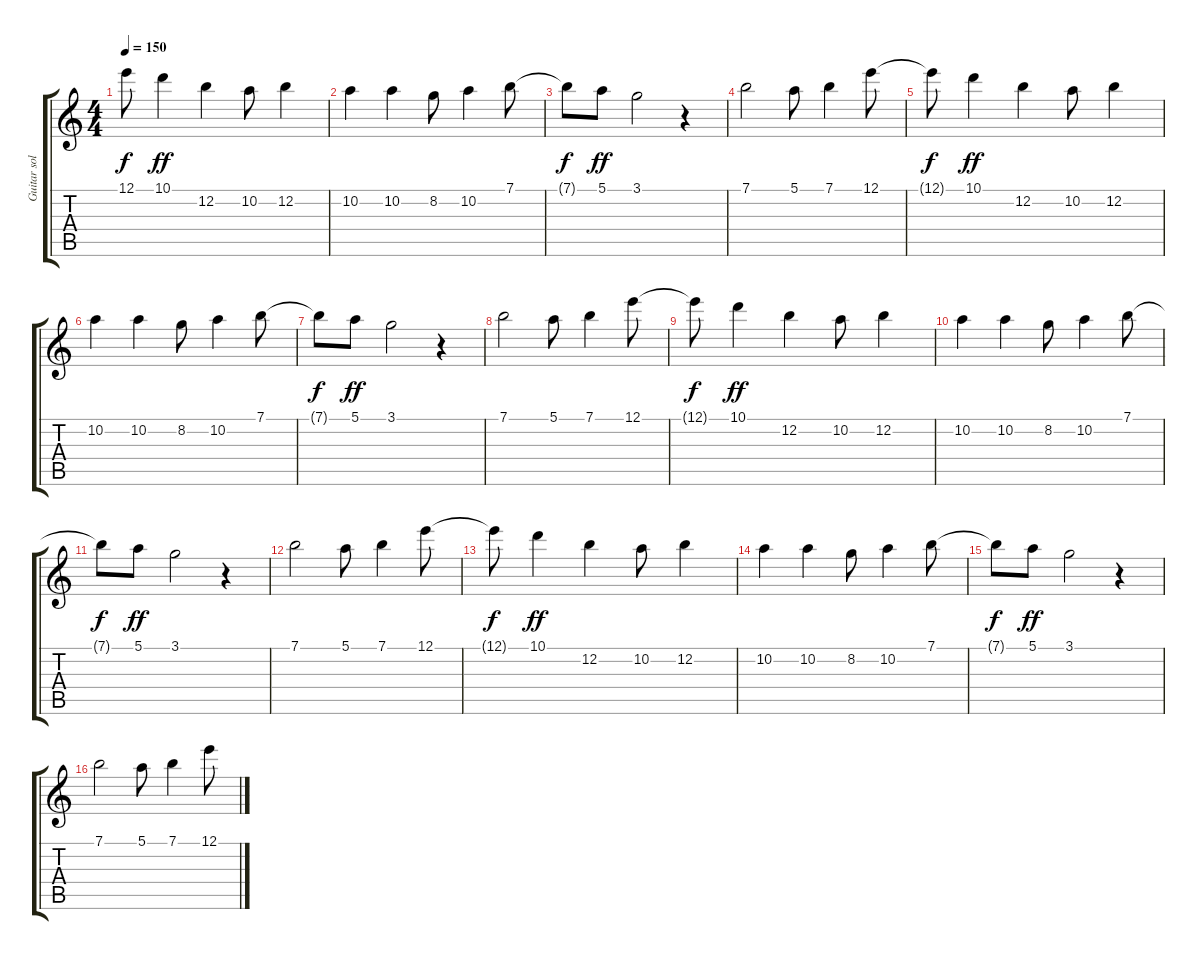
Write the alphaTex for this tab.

\track ("Guitar solo" "Guitar sol") {instrument distortionguitar}
\staff {score tabs}
\tuning (E4 B3 G3 D3 A2 E2) {hide}
\ts (4 4)
\tempo 150
\clef g2
\ks c
12.1{t}.8{dy f} 10.1.4{dy ff} 12.2.4 10.2.8 12.2.4 |
10.2.4 10.2.4 8.2.8 10.2.4 7.1.8 |
7.1{t}.8{dy f} 5.1.8{dy ff} 3.1.2 r.4 |
7.1.2 5.1.8 7.1.4 12.1.8 |
12.1{t}.8{dy f} 10.1.4{dy ff} 12.2.4 10.2.8 12.2.4 |
10.2.4 10.2.4 8.2.8 10.2.4 7.1.8 |
7.1{t}.8{dy f} 5.1.8{dy ff} 3.1.2 r.4 |
7.1.2 5.1.8 7.1.4 12.1.8 |
12.1{t}.8{dy f} 10.1.4{dy ff} 12.2.4 10.2.8 12.2.4 |
10.2.4 10.2.4 8.2.8 10.2.4 7.1.8 |
7.1{t}.8{dy f} 5.1.8{dy ff} 3.1.2 r.4 |
7.1.2 5.1.8 7.1.4 12.1.8 |
12.1{t}.8{dy f} 10.1.4{dy ff} 12.2.4 10.2.8 12.2.4 |
10.2.4 10.2.4 8.2.8 10.2.4 7.1.8 |
7.1{t}.8{dy f} 5.1.8{dy ff} 3.1.2 r.4 |
7.1.2 5.1.8 7.1.4 12.1.8
